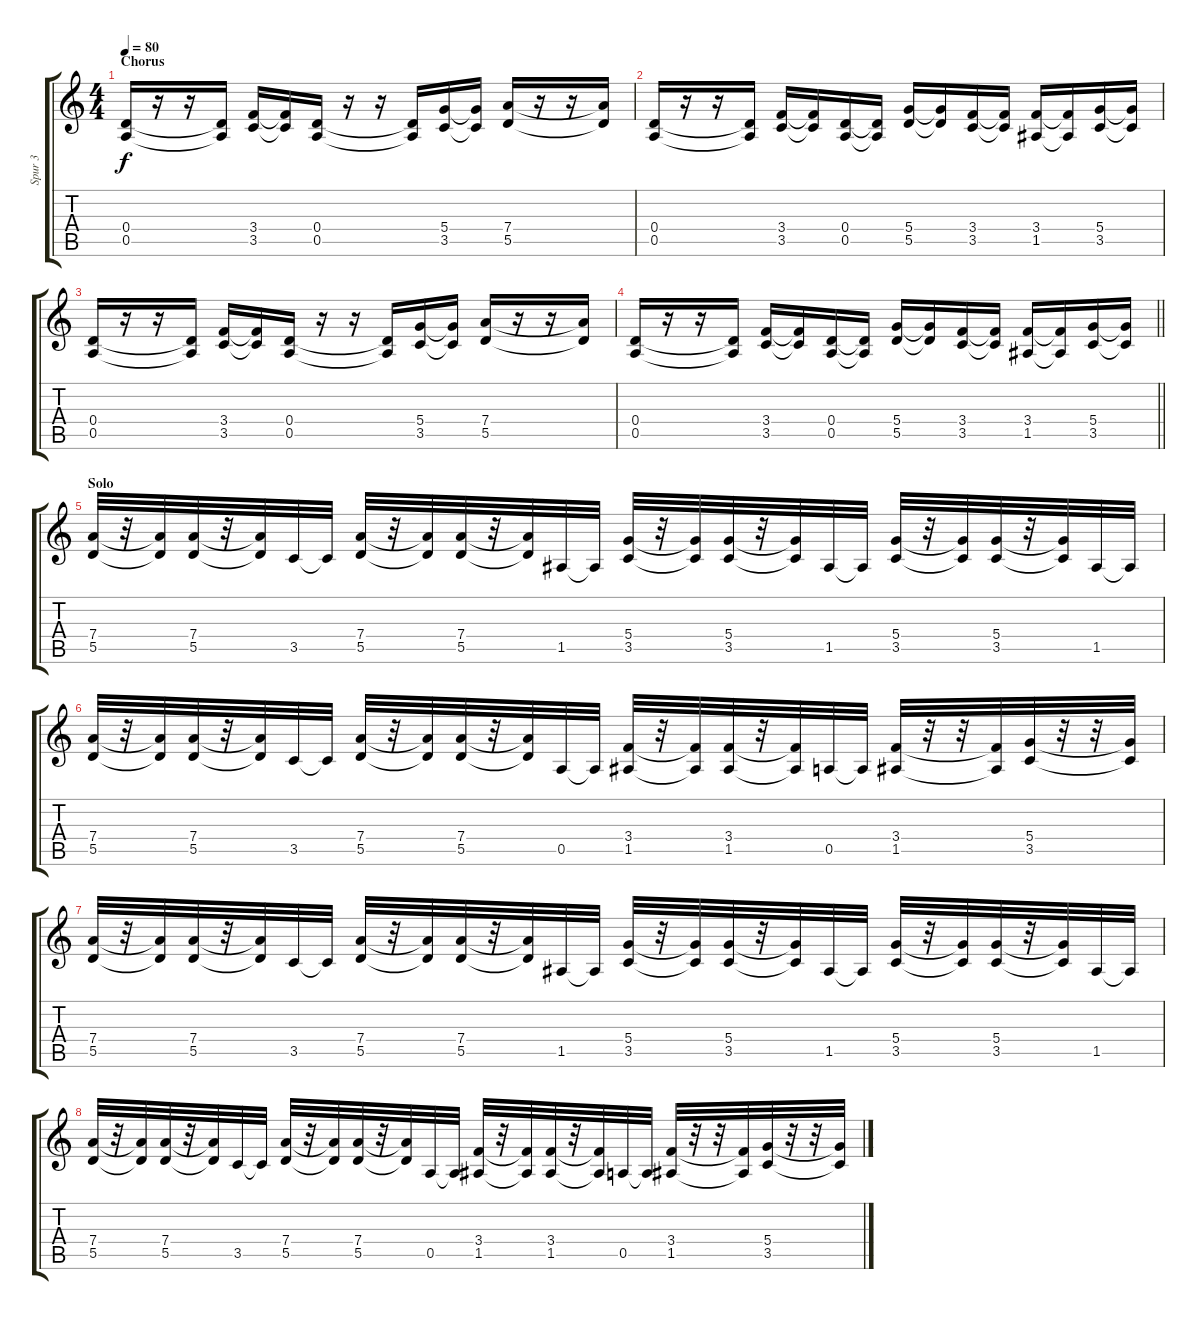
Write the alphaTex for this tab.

\track ("Spur 3" "Spur 3") {instrument distortionguitar}
\staff {score tabs}
\tuning (E4 B3 G3 D3 A2 E2) {hide}
\ts (4 4)
\section ("" "Chorus")
\tempo 80
\clef g2
\ks c
(0.4 0.5).16{dy f} r.16 r.16 (0.4{t} 0.5{t}).16 (3.4 3.5).16 (3.4{t} 3.5{t}).16 (0.4 0.5).16 r.16 r.16 (0.4{t} 0.5{t}).16 (5.4 3.5).16 (5.4{t} 3.5{t}).16 (7.4 5.5).16 r.16 r.16 (7.4{t} 5.5{t}).16 |
(0.4 0.5).16 r.16 r.16 (0.4{t} 0.5{t}).16 (3.4 3.5).16 (3.4{t} 3.5{t}).16 (0.4 0.5).16 (0.4{t} 0.5{t}).16 (5.4 5.5).16 (5.4{t} 5.5{t}).16 (3.4 3.5).16 (3.4{t} 3.5{t}).16 (3.4 1.5).16 (3.4{t} 1.5{t}).16 (5.4 3.5).16 (5.4{t} 3.5{t}).16 |
(0.4 0.5).16 r.16 r.16 (0.4{t} 0.5{t}).16 (3.4 3.5).16 (3.4{t} 3.5{t}).16 (0.4 0.5).16 r.16 r.16 (0.4{t} 0.5{t}).16 (5.4 3.5).16 (5.4{t} 3.5{t}).16 (7.4 5.5).16 r.16 r.16 (7.4{t} 5.5{t}).16 |
\barLineRight lightlight
(0.4 0.5).16 r.16 r.16 (0.4{t} 0.5{t}).16 (3.4 3.5).16 (3.4{t} 3.5{t}).16 (0.4 0.5).16 (0.4{t} 0.5{t}).16 (5.4 5.5).16 (5.4{t} 5.5{t}).16 (3.4 3.5).16 (3.4{t} 3.5{t}).16 (3.4 1.5).16 (3.4{t} 1.5{t}).16 (5.4 3.5).16 (5.4{t} 3.5{t}).16 |
\section ("" "Solo")
(7.4 5.5).32 r.32 (7.4{t} 5.5{t}).32 (7.4 5.5).32 r.32 (7.4{t} 5.5{t}).32 3.5.32 3.5{t}.32 (7.4 5.5).32 r.32 (7.4{t} 5.5{t}).32 (7.4 5.5).32 r.32 (7.4{t} 5.5{t}).32 1.5.32 1.5{t}.32 (5.4 3.5).32 r.32 (5.4{t} 3.5{t}).32 (5.4 3.5).32 r.32 (5.4{t} 3.5{t}).32 1.5.32 1.5{t}.32 (5.4 3.5).32 r.32 (5.4{t} 3.5{t}).32 (5.4 3.5).32 r.32 (5.4{t} 3.5{t}).32 1.5.32 1.5{t}.32 |
(7.4 5.5).32 r.32 (7.4{t} 5.5{t}).32 (7.4 5.5).32 r.32 (7.4{t} 5.5{t}).32 3.5.32 3.5{t}.32 (7.4 5.5).32 r.32 (7.4{t} 5.5{t}).32 (7.4 5.5).32 r.32 (7.4{t} 5.5{t}).32 0.5.32 0.5{t}.32 (3.4 1.5).32 r.32 (3.4{t} 1.5{t}).32 (3.4 1.5).32 r.32 (3.4{t} 1.5{t}).32 0.5.32 0.5{t}.32 (3.4 1.5).32 r.32 r.32 (3.4{t} 1.5{t}).32 (5.4 3.5).32 r.32 r.32 (5.4{t} 3.5{t}).32 |
(7.4 5.5).32 r.32 (7.4{t} 5.5{t}).32 (7.4 5.5).32 r.32 (7.4{t} 5.5{t}).32 3.5.32 3.5{t}.32 (7.4 5.5).32 r.32 (7.4{t} 5.5{t}).32 (7.4 5.5).32 r.32 (7.4{t} 5.5{t}).32 1.5.32 1.5{t}.32 (5.4 3.5).32 r.32 (5.4{t} 3.5{t}).32 (5.4 3.5).32 r.32 (5.4{t} 3.5{t}).32 1.5.32 1.5{t}.32 (5.4 3.5).32 r.32 (5.4{t} 3.5{t}).32 (5.4 3.5).32 r.32 (5.4{t} 3.5{t}).32 1.5.32 1.5{t}.32 |
(7.4 5.5).32 r.32 (7.4{t} 5.5{t}).32 (7.4 5.5).32 r.32 (7.4{t} 5.5{t}).32 3.5.32 3.5{t}.32 (7.4 5.5).32 r.32 (7.4{t} 5.5{t}).32 (7.4 5.5).32 r.32 (7.4{t} 5.5{t}).32 0.5.32 0.5{t}.32 (3.4 1.5).32 r.32 (3.4{t} 1.5{t}).32 (3.4 1.5).32 r.32 (3.4{t} 1.5{t}).32 0.5.32 0.5{t}.32 (3.4 1.5).32 r.32 r.32 (3.4{t} 1.5{t}).32 (5.4 3.5).32 r.32 r.32 (5.4{t} 3.5{t}).32
